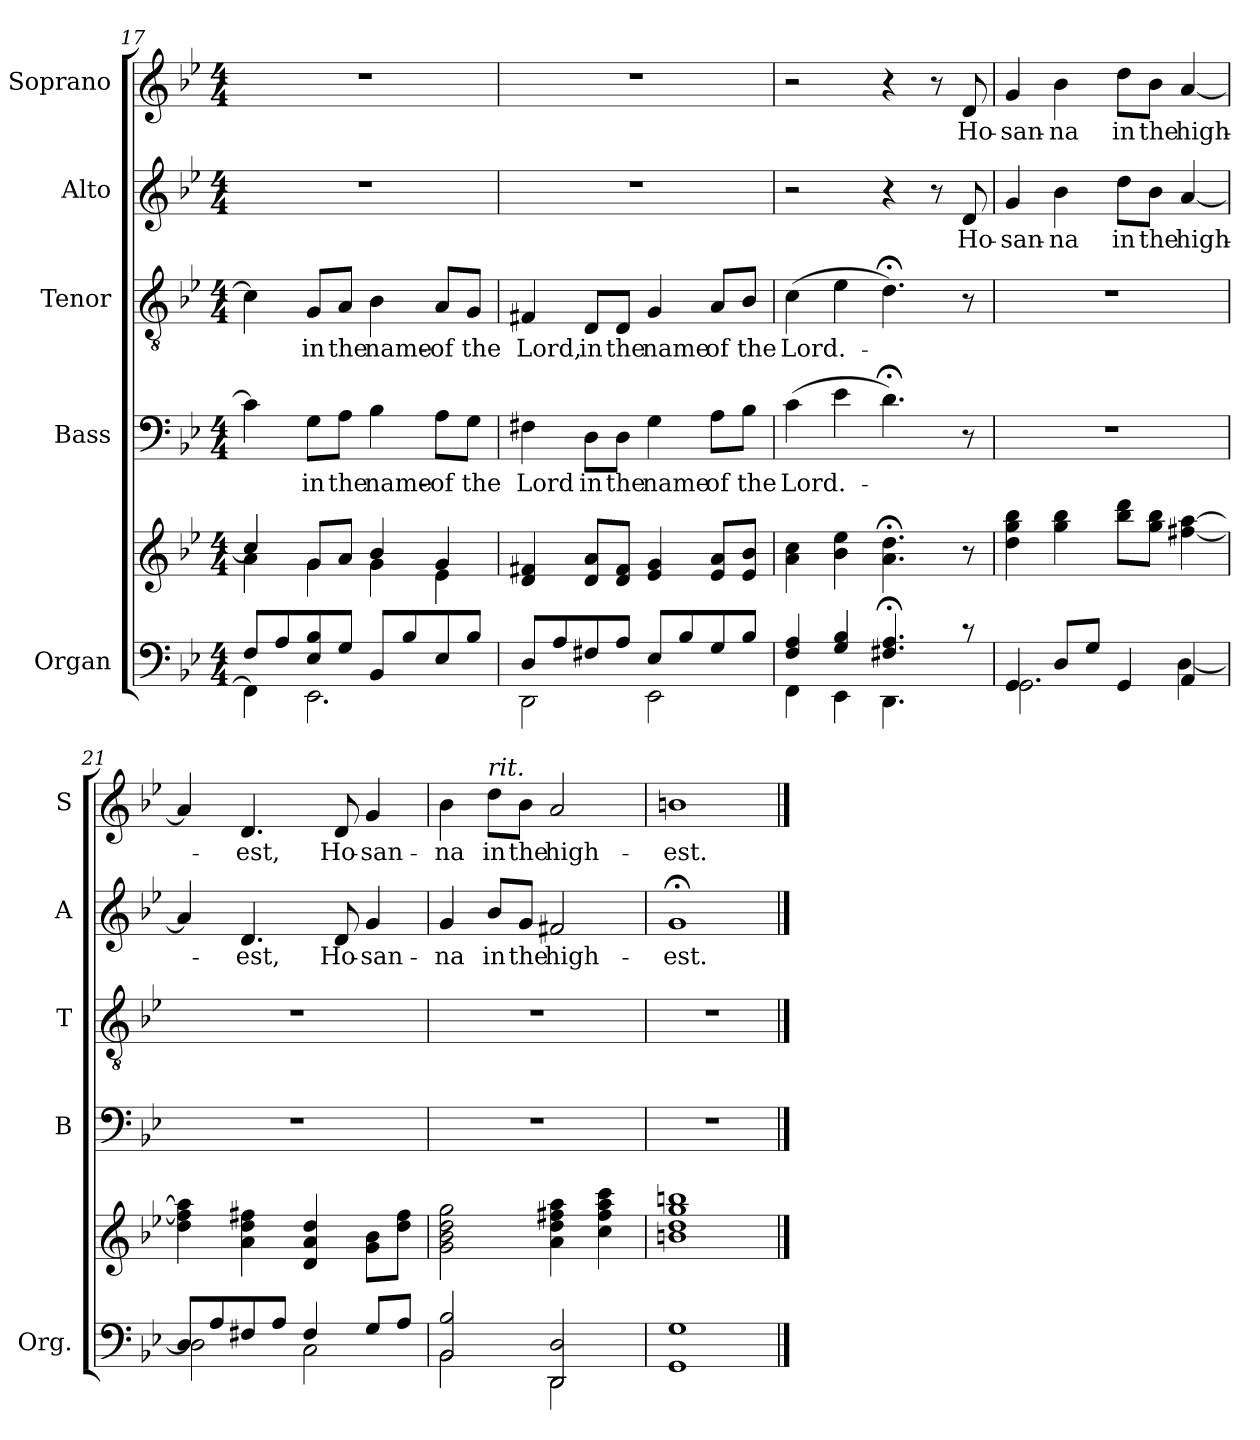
**kern	**kern	**kern	**text	**kern	**text	**kern	**text	**kern	**text
*part5	*part5	*part4	*part4	*part3	*part3	*part2	*part2	*part1	*part1
*staff6	*staff5	*staff4	*staff4	*staff3	*staff3	*staff2	*staff2	*staff1	*staff1
*I"Organ	*	*I"Bass	*	*I"Tenor	*	*I"Alto	*	*I"Soprano	*
*I'Org.	*	*I'B	*	*I'T	*	*I'A	*	*I'S	*
*clefF4	*clefG2	*clefF4	*	*clefGv2	*	*clefG2	*	*clefG2	*
*k[b-e-]	*k[b-e-]	*k[b-e-]	*	*k[b-e-]	*	*k[b-e-]	*	*k[b-e-]	*
*B-:	*B-:	*B-:	*	*B-:	*	*B-:	*	*B-:	*
*M4/4	*M4/4	*M4/4	*	*M4/4	*	*M4/4	*	*M4/4	*
=17	=17	=17	=17	=17	=17	=17	=17	=17	=17
*^	*^	*	*	*	*	*	*	*	*
8F/L	4FF\]	4cc/]	4a\	4c\]	.	4c\]	.	1r	.	1r	.
8A/	.	.	.	.	.	.	.	.	.	.	.
!	!	!	!	!	!LO:LY:b	!	!LO:LY:b	!	!	!	!
8E-/ 8B-/	2.EE-\	8g/L	4g\	8G\L	in	8G/L	in	.	.	.	.
!	!	!	!	!	!LO:LY:b	!	!LO:LY:b	!	!	!	!
8G/J	.	8a/J	.	8A\J	the	8A/J	the	.	.	.	.
!	!	!	!	!	!LO:LY:b	!	!LO:LY:b	!	!	!	!
8BB-/L	.	4b-/	4g\	4B-\	name-	4B-\	name-	.	.	.	.
8B-/	.	.	.	.	.	.	.	.	.	.	.
!	!	!	!	!	!LO:LY:b	!	!LO:LY:b	!	!	!	!
8E-/	.	4g/	4e-\	8A\L	-of	8A/L	-of	.	.	.	.
!	!	!	!	!	!LO:LY:b	!	!LO:LY:b	!	!	!	!
8B-/J	.	.	.	8G\J	the	8G/J	the	.	.	.	.
*	*	*v	*v	*	*	*	*	*	*	*	*
!!LO:LB:g=z
=18	=18	=18	=18	=18	=18	=18	=18	=18	=18	=18
!	!	!	!	!LO:LY:b	!	!LO:LY:b	!	!	!	!
8D/L	2DD\	4d/ 4f#X/	4F#X\	Lord	4F#X/	Lord,	1r	.	1r	.
8A/	.	.	.	.	.	.	.	.	.	.
!	!	!	!	!LO:LY:b	!	!LO:LY:b	!	!	!	!
8F#X/	.	8d/ 8a/L	8D\L	in	8D/L	in	.	.	.	.
!	!	!	!	!LO:LY:b	!	!LO:LY:b	!	!	!	!
8A/J	.	8d/ 8f#/J	8D\J	the	8D/J	the	.	.	.	.
!	!	!	!	!LO:LY:b	!	!LO:LY:b	!	!	!	!
8E-/L	2EE-\	4e-/ 4g/	4G\	name	4G/	name	.	.	.	.
8B-/	.	.	.	.	.	.	.	.	.	.
!	!	!	!	!LO:LY:b	!	!LO:LY:b	!	!	!	!
8G/	.	8e-/ 8a/L	8A\L	of	8A/L	of	.	.	.	.
!	!	!	!	!LO:LY:b	!	!LO:LY:b	!	!	!	!
8B-/J	.	8e-/ 8b-/J	8B-\J	the	8B-/J	the	.	.	.	.
=19	=19	=19	=19	=19	=19	=19	=19	=19	=19	=19
!	!	!	!	!LO:LY:b	!	!LO:LY:b	!	!	!	!
4F/ 4A/	4FF\	4a\ 4cc\	(>4c\	Lord.-	(>4c\	Lord.-	2r	.	2r	.
4G/ 4B-/	4EE-\	4b-\ 4ee-\	4e-\	.	4e-\	.	.	.	.	.
4.F#X/;< 4.A/;<	4.DD\	4.a\;< 4.dd\;<	4.d;<\)	.	4.d;<\)	.	4r	.	4r	.
.	.	.	.	.	.	.	8r	.	8r	.
!	!	!	!	!	!	!	!	!LO:LY:b	!	!LO:LY:b
8rc	8ryy	8r	8r	.	8r	.	8d/	Ho-	8d/	Ho-
=20	=20	=20	=20	=20	=20	=20	=20	=20	=20	=20
!	!	!	!	!	!	!	!	!LO:LY:b	!	!LO:LY:b
4GG/	2.GG\	4dd\ 4gg\ 4bb-\	1r	.	1r	.	4g/	-san-	4g/	-san-
!	!	!	!	!	!	!	!	!LO:LY:b	!	!LO:LY:b
8D/L	.	4gg\ 4bb-\	.	.	.	.	4b-\	-na	4b-\	-na
8G/J	.	.	.	.	.	.	.	.	.	.
!	!	!	!	!	!	!	!	!LO:LY:b	!	!LO:LY:b
4GG/	.	8bb-\ 8ddd\L	.	.	.	.	8dd\L	in	8dd\L	in
!	!	!	!	!	!	!	!	!LO:LY:b	!	!LO:LY:b
.	.	8gg\ 8bb-\J	.	.	.	.	8b-\J	the	8b-\J	the
!	!	!	!	!	!	!	!	!LO:LY:b	!	!LO:LY:b
4AA/	[<4D\	[4ff#X\ [4aa\	.	.	.	.	[4a/	high-	[4a/	high-
=21	=21	=21	=21	=21	=21	=21	=21	=21	=21	=21
8D/L	2D\]	4dd\ 4ff#\] 4aa\]	1r	.	1r	.	4a/]	.	4a/]	.
8A/	.	.	.	.	.	.	.	.	.	.
!	!	!	!	!	!	!	!	!LO:LY:b	!	!LO:LY:b
8F#X/	.	4a\ 4dd\ 4ff#X\	.	.	.	.	4.d/	-est,	4.d/	-est,
8A/J	.	.	.	.	.	.	.	.	.	.
4F#/	2C\	4d/ 4a/ 4dd/	.	.	.	.	.	.	.	.
!	!	!	!	!	!	!	!	!LO:LY:b	!	!LO:LY:b
.	.	.	.	.	.	.	8d/	Ho-	8d/	Ho-
!	!	!	!	!	!	!	!	!LO:LY:b	!	!LO:LY:b
8G/L	.	8g\ 8b-\L	.	.	.	.	4g/	-san-	4g/	-san-
8A/J	.	8dd\ 8ff#\J	.	.	.	.	.	.	.	.
=22	=22	=22	=22	=22	=22	=22	=22	=22	=22	=22
!	!	!	!	!	!	!	!	!LO:LY:b	!	!LO:LY:b
2BB-/ 2B-/	2BB-\	2g\ 2b-\ 2dd\ 2gg\	1r	.	1r	.	4g/	-na	4b-\	-na
!	!	!	!	!	!	!	!	!	!LO:TX:a:i:t=rit.	!
!	!	!	!	!	!	!	!	!LO:LY:b	!	!LO:LY:b
.	.	.	.	.	.	.	8b-/L	in	8dd\L	in
!	!	!	!	!	!	!	!	!LO:LY:b	!	!LO:LY:b
.	.	.	.	.	.	.	8g/J	the	8b-\J	the
!	!	!	!	!	!	!	!	!LO:LY:b	!	!LO:LY:b
2DD/ 2D/	2DD\	4a\ 4dd\ 4ff#X\ 4aa\	.	.	.	.	2f#X/	high-	2a/	high-
.	.	4cc\ 4ff#\ 4aa\ 4ccc\	.	.	.	.	.	.	.	.
*v	*v	*	*	*	*	*	*	*	*	*
=23	=23	=23	=23	=23	=23	=23	=23	=23	=23
!	!	!	!	!	!	!	!LO:LY:b	!	!LO:LY:b
1GG 1G	1bn 1dd 1gg 1bbn	1r	.	1r	.	1g;<	-est.	1bn	-est.
==	==	==	==	==	==	==	==	==	==
*-	*-	*-	*-	*-	*-	*-	*-	*-	*-
